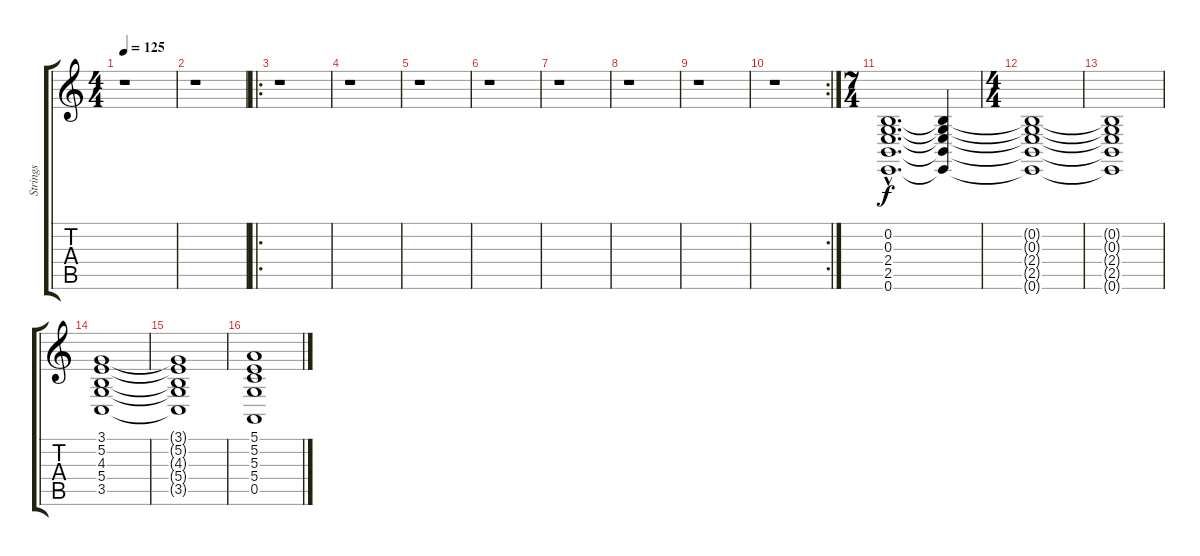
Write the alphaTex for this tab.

\track ("Strings" "Strings") {instrument stringensemble1}
\staff {score tabs}
\tuning (E4 B3 G3 D3 A2 E2) {hide}
\ts (4 4)
\tempo 125
\clef g2
\ks c
r.1{dy f} |
r.1 |
\ro
r.1 |
r.1 |
r.1 |
r.1 |
r.1 |
r.1 |
r.1 |
\rc 2
r.1 |
\ts (7 4)
(0.2{hac} 0.3{hac} 2.4{hac} 2.5{hac} 0.6{hac}).1{d} (0.2{t} 0.3{t} 2.4{t} 2.5{t} 0.6{t}).4 |
\ts (4 4)
(0.2{t} 0.3{t} 2.4{t} 2.5{t} 0.6{t}).1 |
(0.2{t} 0.3{t} 2.4{t} 2.5{t} 0.6{t}).1 |
(3.1 5.2 4.3 5.4 3.5).1 |
(3.1{t} 5.2{t} 4.3{t} 5.4{t} 3.5{t}).1 |
(5.1 5.2 5.3 5.4 0.5).1
